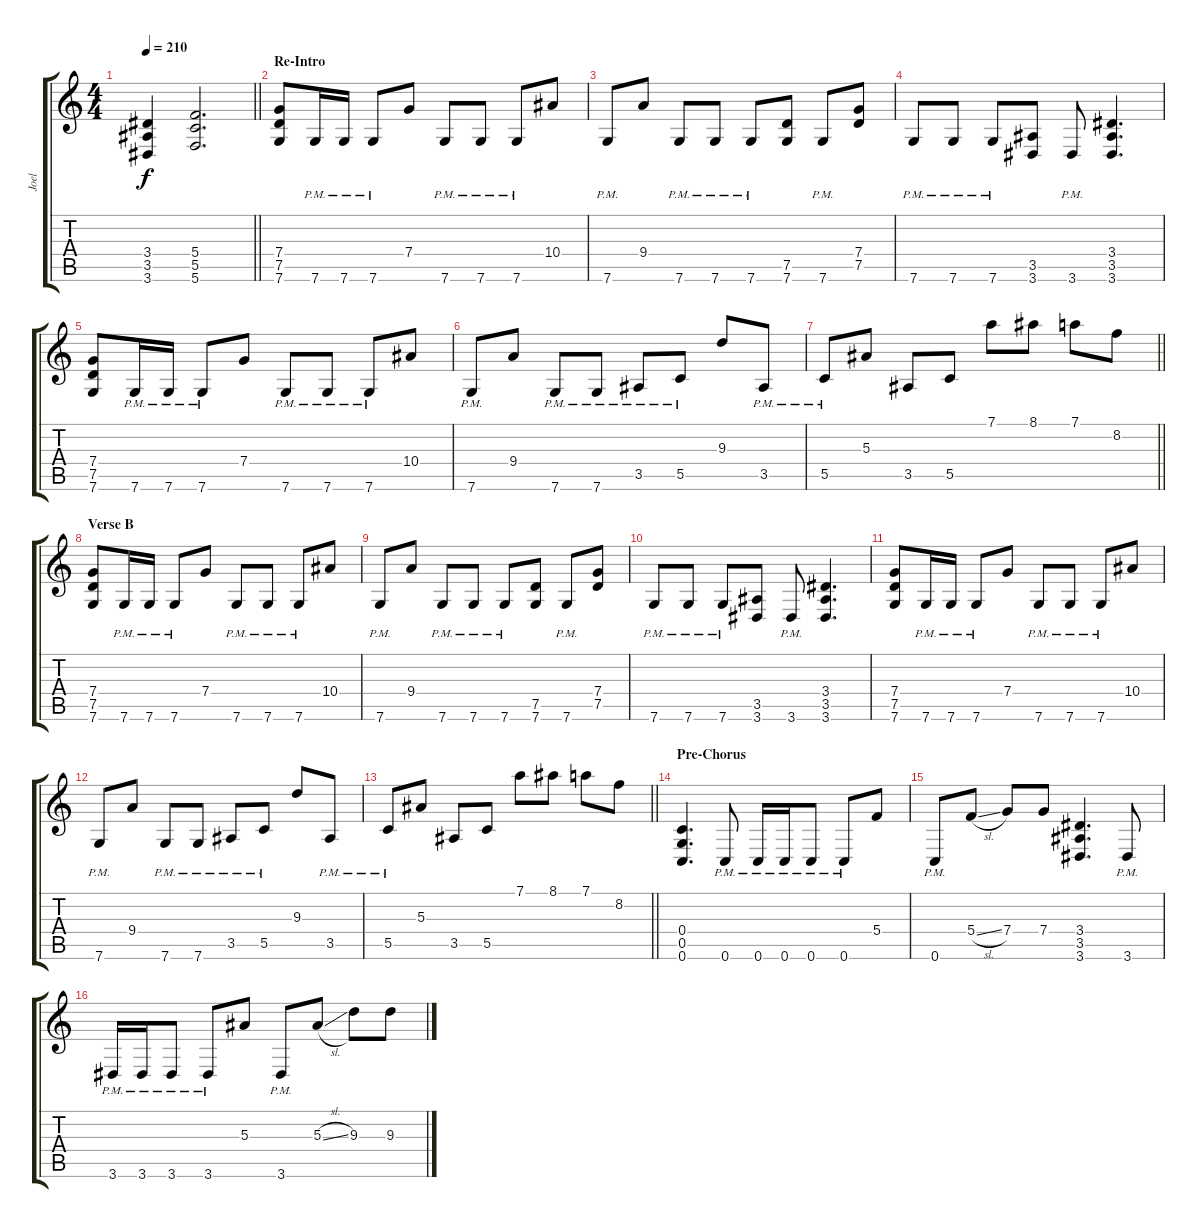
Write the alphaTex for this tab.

\track ("Joel" "Joel") {instrument distortionguitar}
\staff {score tabs}
\tuning (D4 A3 F3 C3 G2 C2) {hide}
\ts (4 4)
\tempo 210
\clef g2
\barLineRight lightlight
\ks c
(3.4{t} 3.5{t} 3.6{t}).4{dy f} (5.4 5.5 5.6).2{d} |
\section ("" "Re-Intro")
(7.4 7.5 7.6).8 7.6{pm}.16 7.6{pm}.16 7.6{pm}.8 7.4.8 7.6{pm}.8 7.6{pm}.8 7.6{pm}.8 10.4.8 |
7.6{pm}.8 9.4.8 7.6{pm}.8 7.6{pm}.8 7.6{pm}.8 (7.5 7.6).8 7.6{pm}.8 (7.4 7.5).8 |
7.6{pm}.8 7.6{pm}.8 7.6{pm}.8 (3.5 3.6).8 3.6{pm}.8 (3.4 3.5 3.6).4{d} |
(7.4 7.5 7.6).8 7.6{pm}.16 7.6{pm}.16 7.6{pm}.8 7.4.8 7.6{pm}.8 7.6{pm}.8 7.6{pm}.8 10.4.8 |
7.6{pm}.8 9.4.8 7.6{pm}.8 7.6{pm}.8 3.5{pm}.8 5.5{pm}.8 9.3.8 3.5{pm}.8 |
\barLineRight lightlight
5.5{pm}.8 5.3.8 3.5.8 5.5.8 7.1.8 8.1.8 7.1.8 8.2.8 |
\section ("" "Verse B")
(7.4 7.5 7.6).8 7.6{pm}.16 7.6{pm}.16 7.6{pm}.8 7.4.8 7.6{pm}.8 7.6{pm}.8 7.6{pm}.8 10.4.8 |
7.6{pm}.8 9.4.8 7.6{pm}.8 7.6{pm}.8 7.6{pm}.8 (7.5 7.6).8 7.6{pm}.8 (7.4 7.5).8 |
7.6{pm}.8 7.6{pm}.8 7.6{pm}.8 (3.5 3.6).8 3.6{pm}.8 (3.4 3.5 3.6).4{d} |
(7.4 7.5 7.6).8 7.6{pm}.16 7.6{pm}.16 7.6{pm}.8 7.4.8 7.6{pm}.8 7.6{pm}.8 7.6{pm}.8 10.4.8 |
7.6{pm}.8 9.4.8 7.6{pm}.8 7.6{pm}.8 3.5{pm}.8 5.5{pm}.8 9.3.8 3.5{pm}.8 |
\barLineRight lightlight
5.5{pm}.8 5.3.8 3.5.8 5.5.8 7.1.8 8.1.8 7.1.8 8.2.8 |
\section ("" "Pre-Chorus")
(0.4 0.5 0.6).4{d} 0.6{pm}.8 0.6{pm}.16 0.6{pm}.16 0.6{pm}.8 0.6{pm}.8 5.4.8 |
0.6{pm}.8 5.4{sl}.8 7.4.8 7.4.8 (3.4 3.5 3.6).4{d} 3.6{pm}.8 |
3.6{pm}.16 3.6{pm}.16 3.6{pm}.8 3.6{pm}.8 5.3.8 3.6{pm}.8 5.3{sl}.8 9.3.8 9.3.8
